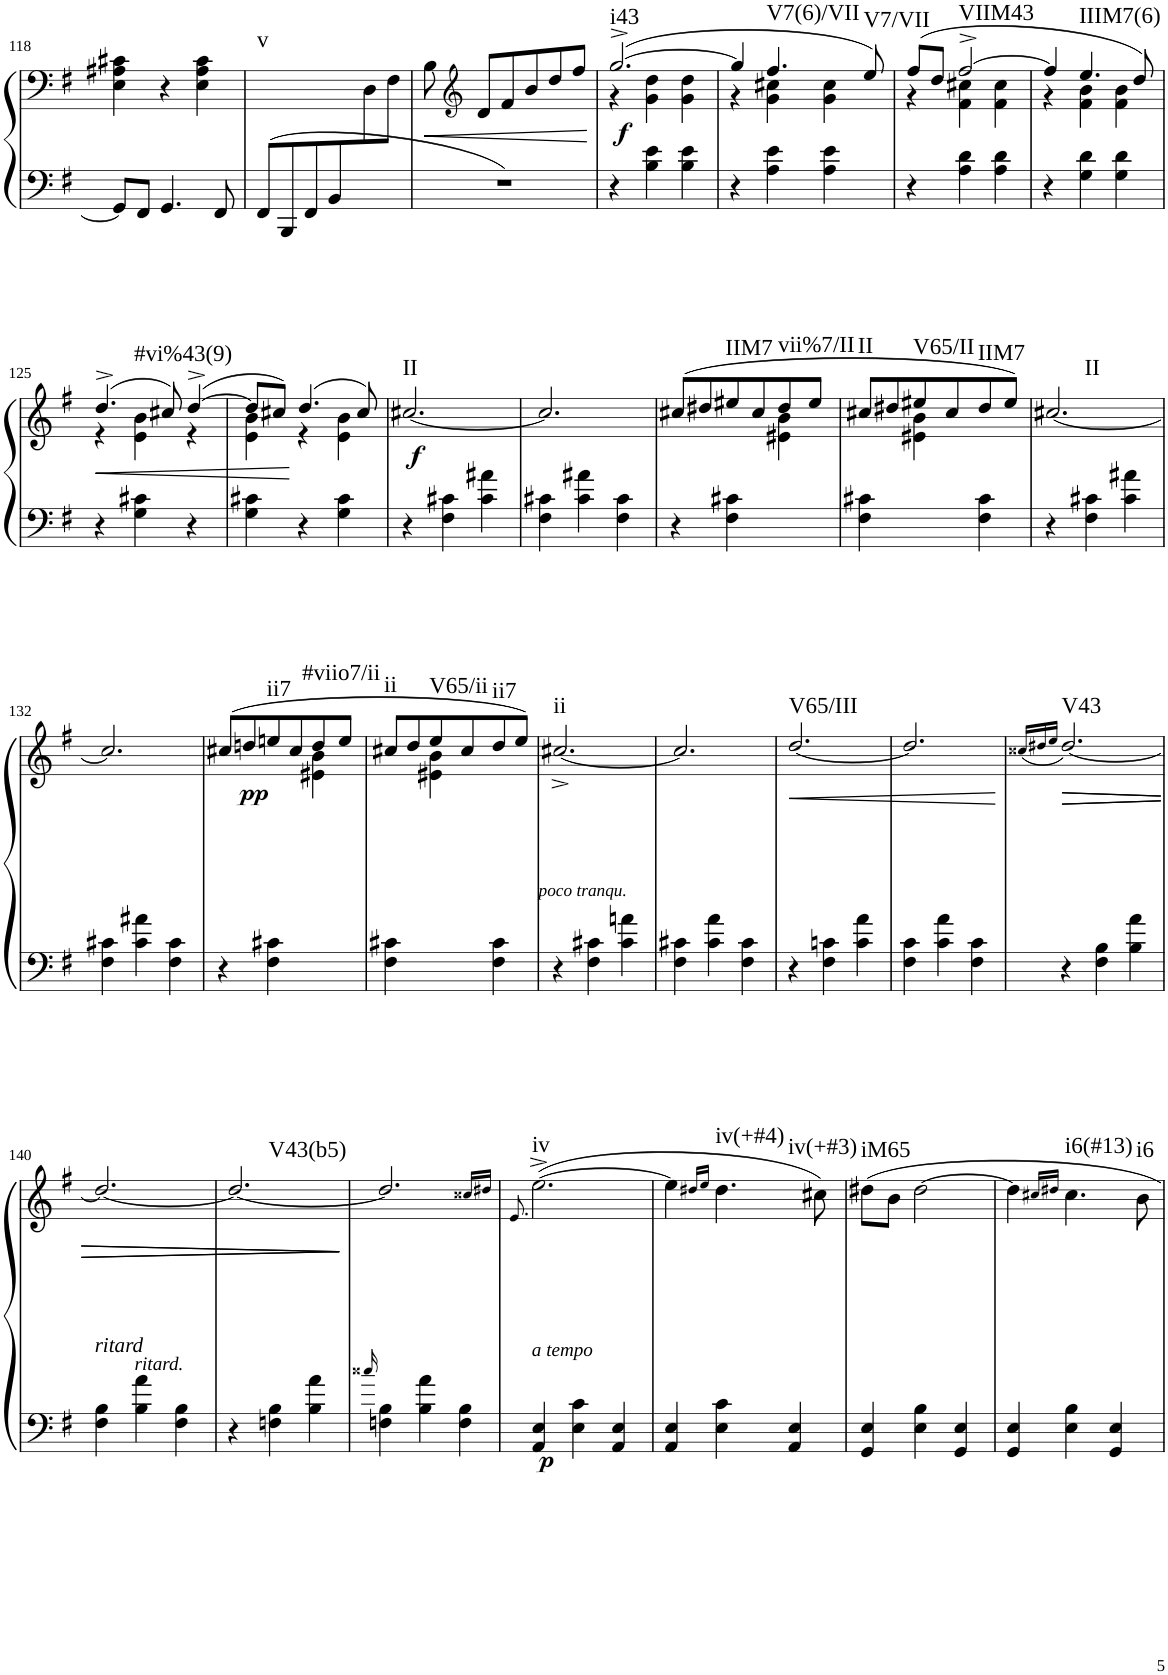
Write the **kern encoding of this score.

**kern	**kern	**dynam	**harte
*part1	*part1	*part1	*part1
*staff2	*staff1	*staff1/2	*
!!LO:PB:g=z
*clefF4	*clefF4	*	*
*k[f#]	*k[f#]	*	*
*G:	*G:	*	*
*M3/4	*M3/4	*	*
=118	=118	=118	=118
8GG/L]	4E\ 4A#X\ 4c#X\	.	.
8FF#/J	.	.	.
4.GG/	4r	.	.
.	4E\ 4A#\ 4c#\	.	.
8FF#/	.	.	.
=119	=119	=119	=119
*	*^	*	*
!	!	!	!	!LO:H:kt=v
8FF#/L	2.ryy	2ryy	.	N
8BBB/	.	.	.	.
8FF#/	.	.	.	.
8BB/	.	.	.	.
4ryy	.	8D\	.	.
.	.	8F#\J	.	.
=120	=120	=120	=120	=120
!	!	!	!LO:HP:b	!
*	*v	*v	*	*
2.r	8B\	<	.
*	*clefG2	*	*
.	8d/L	.	.
.	8f#/	.	.
.	8b/	.	.
.	8dd/	.	.
.	8ff#/J	.	.
.	.	[	.
=121	=121	=121	=121
*	*^	*	*
!	!	!	!LO:DY:b	!LO:H:kt=i43
4r	([2.gg^/	4r	f	N
4B\ 4e\	.	4g\ 4dd\	.	.
4B\ 4e\	.	4g\ 4dd\	.	.
=122	=122	=122	=122	=122
4r	4gg/]	4r	.	.
!	!	!	!	!LO:H:kt=V7(6)/VII
4A\ 4e\	4.ff#/	4g\ 4cc#X\	.	N
4A\ 4e\	.	4g\ 4cc#\	.	.
!	!	!	!	!LO:H:kt=V7/VII
.	8ee/)	.	.	N
=123	=123	=123	=123	=123
4r	(8ff#/L	4r	.	.
.	8dd/J	.	.	.
!	!	!	!	!LO:H:kt=VIIM43
4A\ 4d\	[2ff#^/	4f#\ 4cc#X\	.	N
4A\ 4d\	.	4f#\ 4cc#\	.	.
=124	=124	=124	=124	=124
4r	4ff#/]	4r	.	.
!	!	!	!	!LO:H:kt=IIIM7(6)
4G\ 4d\	4.ee/	4f#\ 4b\	.	N
4G\ 4d\	.	4f#\ 4b\	.	.
.	8dd/)	.	.	.
!!LO:LB:g=z	!!
=125	=125	=125	=125	=125
!	!	!	!LO:HP:b	!LO:H:kt=#vi%43(9)
4r	(4.dd^/	4r	<	N
4G\ 4c#X\	.	4e\ 4b\	.	.
.	8cc#X/)	.	.	.
4r	([4dd^/	4r	.	.
=126	=126	=126	=126	=126
4G\ 4c#X\	8dd/L]	4e\ 4b\	.	.
.	8cc#X/J)	.	.	.
4r	(4.dd/	4r	[	.
4G\ 4c#\	.	4e\ 4b\	.	.
.	8cc#/)	.	.	.
*	*v	*v	*	*
=127	=127	=127	=127
!	!	!LO:DY:b	!LO:H:kt=II
4r	[2.cc#X/	f	N
4F#\ 4c#X\	.	.	.
4c#\ 4a#X\	.	.	.
=128	=128	=128	=128
4F#\ 4c#X\	2.cc#/]	.	.
4c#\ 4a#X\	.	.	.
4F#\ 4c#\	.	.	.
=129	=129	=129	=129
*	*^	*	*
4r	(8cc#X/L	2ryy	.	.
.	8dd#X/	.	.	.
!	!	!	!	!LO:H:kt=IIM7
4F#\ 4c#X\	8ee#X/	.	.	N
.	8cc#/	.	.	.
!	!	!	!	!LO:H:kt=vii%7/II
4ryy	8dd#/	4e#X\ 4b\	.	N
.	8ee#/J	.	.	.
=130	=130	=130	=130	=130
!	!	!	!	!LO:H:kt=II
4F#\ 4c#X\	8cc#X/L	4ryy	.	N
.	8dd#X/	.	.	.
!	!	!	!	!LO:H:kt=V65/II
4ryy	8ee#X/	4e#X\ 4b\	.	N
.	8cc#/	.	.	.
!	!	!	!	!LO:H:kt=IIM7
4F#\ 4c#\	8dd#/	4ryy	.	N
.	8ee#/J)	.	.	.
*	*v	*v	*	*
=131	=131	=131	=131
!	!	!	!LO:H:kt=II
4r	[2.cc#X/	.	N
4F#\ 4c#X\	.	.	.
4c#\ 4a#X\	.	.	.
!!LO:LB:g=z
=132	=132	=132	=132
4F#\ 4c#X\	2.cc#/]	.	.
4c#\ 4a#X\	.	.	.
4F#\ 4c#\	.	.	.
=133	=133	=133	=133
*	*^	*	*
4r	(8cc#X/L	2ryy	.	.
!	!	!	!LO:DY:b	!
.	8ddn/	.	pp	.
!	!	!	!	!LO:H:kt=ii7
4F#\ 4c#X\	8een/	.	.	N
.	8cc#/	.	.	.
!	!	!	!	!LO:H:kt=#viio7/ii
4ryy	8dd/	4e#X\ 4b\	.	N
.	8ee/J	.	.	.
=134	=134	=134	=134	=134
4F#\ 4c#X\	8cc#X/L	4ryy	.	N
.	8dd/	.	.	.
!	!	!	!	!LO:H:kt=V65/ii
4ryy	8ee/	4e#X\ 4b\	.	N
.	8cc#/	.	.	.
!	!	!	!	!LO:H:kt=ii7
4F#\ 4c#\	8dd/	4ryy	.	N
.	8ee/J)	.	.	.
*	*v	*v	*	*
!	!LO:TX:b:i:t=poco tranqu.	!	!LO:H:kt=ii
=135	=135	=135	=135
!	!	!	!LO:H:kt=ii
4r	[2.cc#X^/	.	N
4F#\ 4c#X\	.	.	.
4c#\ 4an\	.	.	.
=136	=136	=136	=136
4F#\ 4c#X\	2.cc#/]	.	.
4c#\ 4a\	.	.	.
4F#\ 4c#\	.	.	.
=137	=137	=137	=137
!	!	!LO:HP:b	!LO:H:kt=V65/III
4r	[2.dd/	<	N
4F#\ 4cn\	.	.	.
4c\ 4a\	.	.	.
=138	=138	=138	=138
4F#\ 4c\	2.dd/]	.	.
4c\ 4a\	.	.	.
4F#\ 4c\	.	.	.
.	.	[	.
=139	=139	=139	=139
.	(16qcc##X/LL	.	.
.	16qdd#X/	.	.
.	16qee/JJ	.	.
!	!	!	!LO:H:kt=V43
4r	[2.dd#/)	.	N
4F#\ 4B\	.	.	.
4B\ 4a\	.	.	.
!!LO:LB:g=z
=140	=140	=140	=140
!	!LO:TX:b:i:t=ritard	!	!
4F#\ 4B\	2.dd#/_	.	.
!LO:TX:a:i:t=ritard.	!	!	!
4B\ 4a\	.	.	.
4F#\ 4B\	.	.	.
=141	=141	=141	=141
!	!	!	!LO:H:kt=V43(b5)
4r	2.dd#/_	.	N
4Fn\ 4B\	.	.	.
4B\ 4a\	.	.	.
=142	=142	=142	=142
16qcc##X/	.	.	.
4Fn\ 4B\	2.dd#/]	.	.
4B\ 4a\	.	.	.
4F\ 4B\	.	.	.
.	16qcc##X/LL	.	.
.	16qdd#X/JJ	.	.
=143	=143	=143	=143
.	8qe/	.	.
!	!LO:TX:b:i:t=a tempo	!	!
!	!	!LO:DY:b=2	!LO:H:kt=iv
4AA/ 4E/	([2.ee^\	p	N
4E\ 4c\	.	.	.
4AA/ 4E/	.	.	.
=144	=144	=144	=144
4AA/ 4E/	4ee\]	.	.
.	16qdd#X/LL	.	.
.	16qee/JJ	.	.
!	!	!	!LO:H:n=1:kt=iv(+#4)
!	!	!	!LO:H:n=2:kt=iv(+#3)
4E\ 4c\	4.dd#\	.	N N
4AA/ 4E/	.	.	.
.	8cc#X\)	.	.
=145	=145	=145	=145
!	!	!	!LO:H:kt=iM65
4GG/ 4E/	8dd#X\L	.	N
.	8b\J	.	.
4E\ 4B\	[2dd#\	.	.
4GG/ 4E/	.	.	.
=146	=146	=146	=146
4GG/ 4E/	4dd#\]	.	.
.	16qcc#X/LL	.	.
.	16qdd#X/JJ	.	.
!	!	!	!LO:H:kt=i6(#13)
4E\ 4B\	4.cc#\	.	N
4GG/ 4E/	.	.	.
!	!	!	!LO:H:kt=i6
.	8b\	.	N
=	=	=	=
*-	*-	*-	*-
